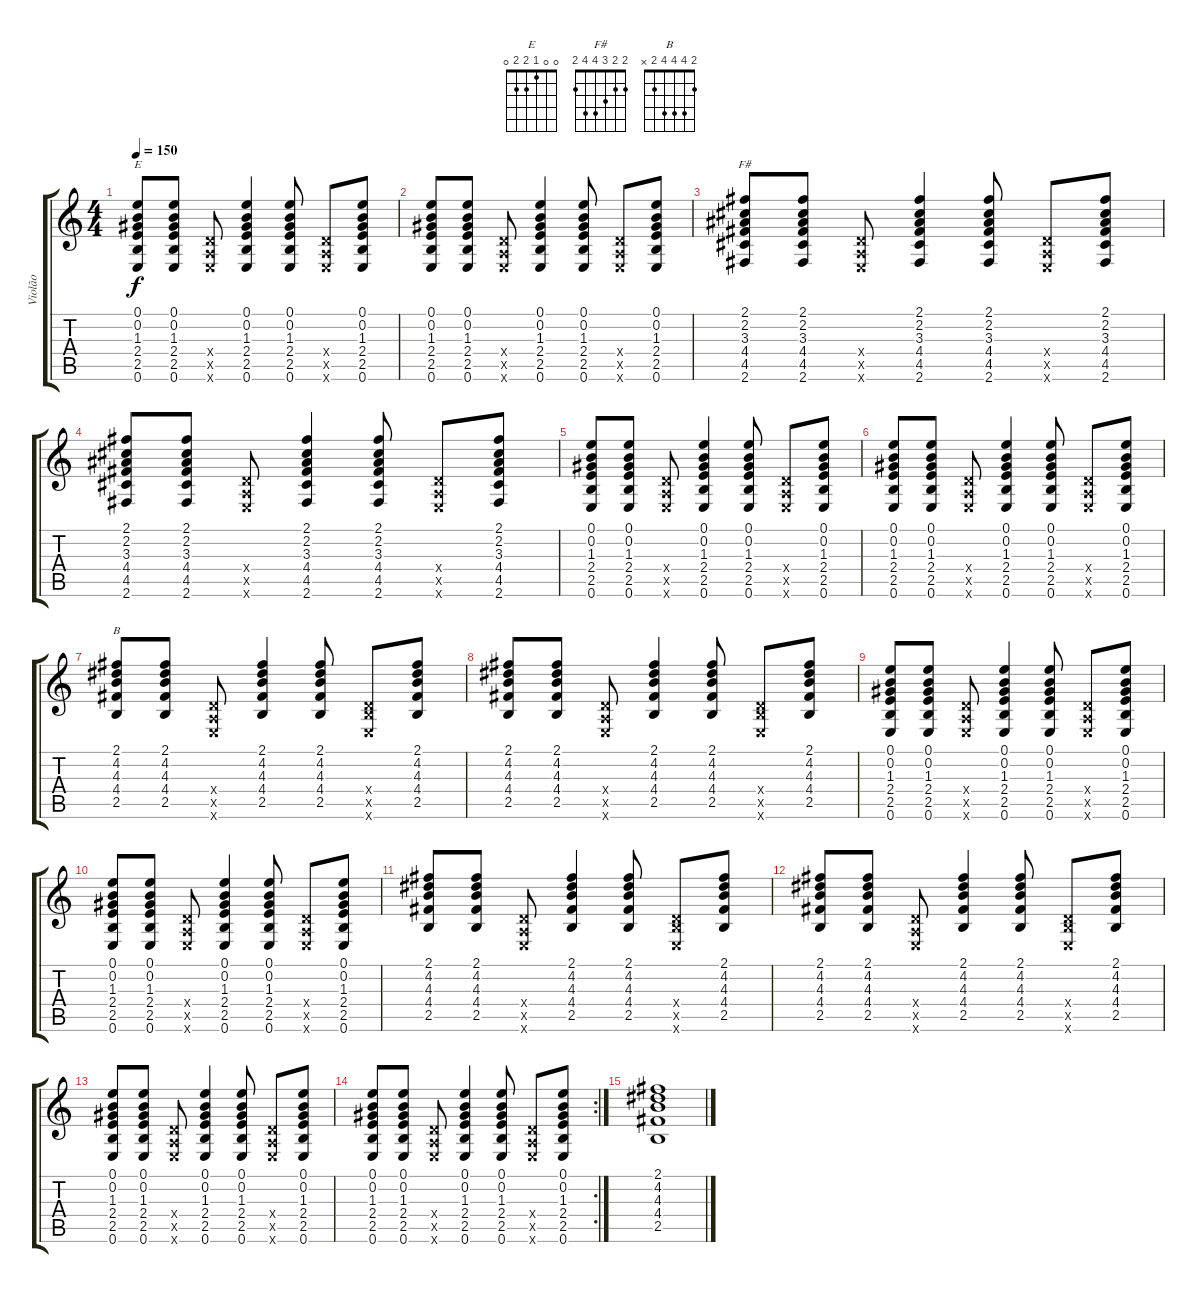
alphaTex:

\track ("Violão" "Violão") {instrument acousticguitarsteel}
\staff {score tabs}
\tuning (E4 B3 G3 D3 A2 E2) {hide}
\chord ("E" 0 0 1 2 2 0)
\chord ("F#" 2 2 3 4 4 2)
\chord ("B" 2 4 4 4 2 x)
\ts (4 4)
\tempo 150
\clef g2
\ks c
(0.1 0.2 1.3 2.4 2.5 0.6).8{ch "E" dy f} (0.1 0.2 1.3 2.4 2.5 0.6).8 (0.4{x} 0.5{x} 0.6{x}).8 (0.1 0.2 1.3 2.4 2.5 0.6).4 (0.1 0.2 1.3 2.4 2.5 0.6).8 (0.4{x} 0.5{x} 0.6{x}).8 (0.1 0.2 1.3 2.4 2.5 0.6).8 |
(0.1 0.2 1.3 2.4 2.5 0.6).8 (0.1 0.2 1.3 2.4 2.5 0.6).8 (0.4{x} 0.5{x} 0.6{x}).8 (0.1 0.2 1.3 2.4 2.5 0.6).4 (0.1 0.2 1.3 2.4 2.5 0.6).8 (0.4{x} 0.5{x} 0.6{x}).8 (0.1 0.2 1.3 2.4 2.5 0.6).8 |
(2.1 2.2 3.3 4.4 4.5 2.6).8{ch "F#"} (2.1 2.2 3.3 4.4 4.5 2.6).8 (0.4{x} 0.5{x} 0.6{x}).8 (2.1 2.2 3.3 4.4 4.5 2.6).4 (2.1 2.2 3.3 4.4 4.5 2.6).8 (0.4{x} 0.5{x} 0.6{x}).8 (2.1 2.2 3.3 4.4 4.5 2.6).8 |
(2.1 2.2 3.3 4.4 4.5 2.6).8 (2.1 2.2 3.3 4.4 4.5 2.6).8 (0.4{x} 0.5{x} 0.6{x}).8 (2.1 2.2 3.3 4.4 4.5 2.6).4 (2.1 2.2 3.3 4.4 4.5 2.6).8 (0.4{x} 0.5{x} 0.6{x}).8 (2.1 2.2 3.3 4.4 4.5 2.6).8 |
(0.1 0.2 1.3 2.4 2.5 0.6).8 (0.1 0.2 1.3 2.4 2.5 0.6).8 (0.4{x} 0.5{x} 0.6{x}).8 (0.1 0.2 1.3 2.4 2.5 0.6).4 (0.1 0.2 1.3 2.4 2.5 0.6).8 (0.4{x} 0.5{x} 0.6{x}).8 (0.1 0.2 1.3 2.4 2.5 0.6).8 |
(0.1 0.2 1.3 2.4 2.5 0.6).8 (0.1 0.2 1.3 2.4 2.5 0.6).8 (0.4{x} 0.5{x} 0.6{x}).8 (0.1 0.2 1.3 2.4 2.5 0.6).4 (0.1 0.2 1.3 2.4 2.5 0.6).8 (0.4{x} 0.5{x} 0.6{x}).8 (0.1 0.2 1.3 2.4 2.5 0.6).8 |
(2.1 4.2 4.3 4.4 2.5).8{ch "B"} (2.1 4.2 4.3 4.4 2.5).8 (0.4{x} 0.5{x} 0.6{x}).8 (2.1 4.2 4.3 4.4 2.5).4 (2.1 4.2 4.3 4.4 2.5).8 (0.4{x} 2.5{x} 0.6{x}).8 (2.1 4.2 4.3 4.4 2.5).8 |
(2.1 4.2 4.3 4.4 2.5).8 (2.1 4.2 4.3 4.4 2.5).8 (0.4{x} 0.5{x} 0.6{x}).8 (2.1 4.2 4.3 4.4 2.5).4 (2.1 4.2 4.3 4.4 2.5).8 (0.4{x} 2.5{x} 0.6{x}).8 (2.1 4.2 4.3 4.4 2.5).8 |
(0.1 0.2 1.3 2.4 2.5 0.6).8 (0.1 0.2 1.3 2.4 2.5 0.6).8 (0.4{x} 0.5{x} 0.6{x}).8 (0.1 0.2 1.3 2.4 2.5 0.6).4 (0.1 0.2 1.3 2.4 2.5 0.6).8 (0.4{x} 0.5{x} 0.6{x}).8 (0.1 0.2 1.3 2.4 2.5 0.6).8 |
(0.1 0.2 1.3 2.4 2.5 0.6).8 (0.1 0.2 1.3 2.4 2.5 0.6).8 (0.4{x} 0.5{x} 0.6{x}).8 (0.1 0.2 1.3 2.4 2.5 0.6).4 (0.1 0.2 1.3 2.4 2.5 0.6).8 (0.4{x} 0.5{x} 0.6{x}).8 (0.1 0.2 1.3 2.4 2.5 0.6).8 |
(2.1 4.2 4.3 4.4 2.5).8 (2.1 4.2 4.3 4.4 2.5).8 (0.4{x} 0.5{x} 0.6{x}).8 (2.1 4.2 4.3 4.4 2.5).4 (2.1 4.2 4.3 4.4 2.5).8 (0.4{x} 2.5{x} 0.6{x}).8 (2.1 4.2 4.3 4.4 2.5).8 |
(2.1 4.2 4.3 4.4 2.5).8 (2.1 4.2 4.3 4.4 2.5).8 (0.4{x} 0.5{x} 0.6{x}).8 (2.1 4.2 4.3 4.4 2.5).4 (2.1 4.2 4.3 4.4 2.5).8 (0.4{x} 2.5{x} 0.6{x}).8 (2.1 4.2 4.3 4.4 2.5).8 |
(0.1 0.2 1.3 2.4 2.5 0.6).8 (0.1 0.2 1.3 2.4 2.5 0.6).8 (0.4{x} 0.5{x} 0.6{x}).8 (0.1 0.2 1.3 2.4 2.5 0.6).4 (0.1 0.2 1.3 2.4 2.5 0.6).8 (0.4{x} 0.5{x} 0.6{x}).8 (0.1 0.2 1.3 2.4 2.5 0.6).8 |
\rc 2
(0.1 0.2 1.3 2.4 2.5 0.6).8 (0.1 0.2 1.3 2.4 2.5 0.6).8 (0.4{x} 0.5{x} 0.6{x}).8 (0.1 0.2 1.3 2.4 2.5 0.6).4 (0.1 0.2 1.3 2.4 2.5 0.6).8 (0.4{x} 0.5{x} 0.6{x}).8 (0.1 0.2 1.3 2.4 2.5 0.6).8 |
(2.1 4.2 4.3 4.4 2.5).1
